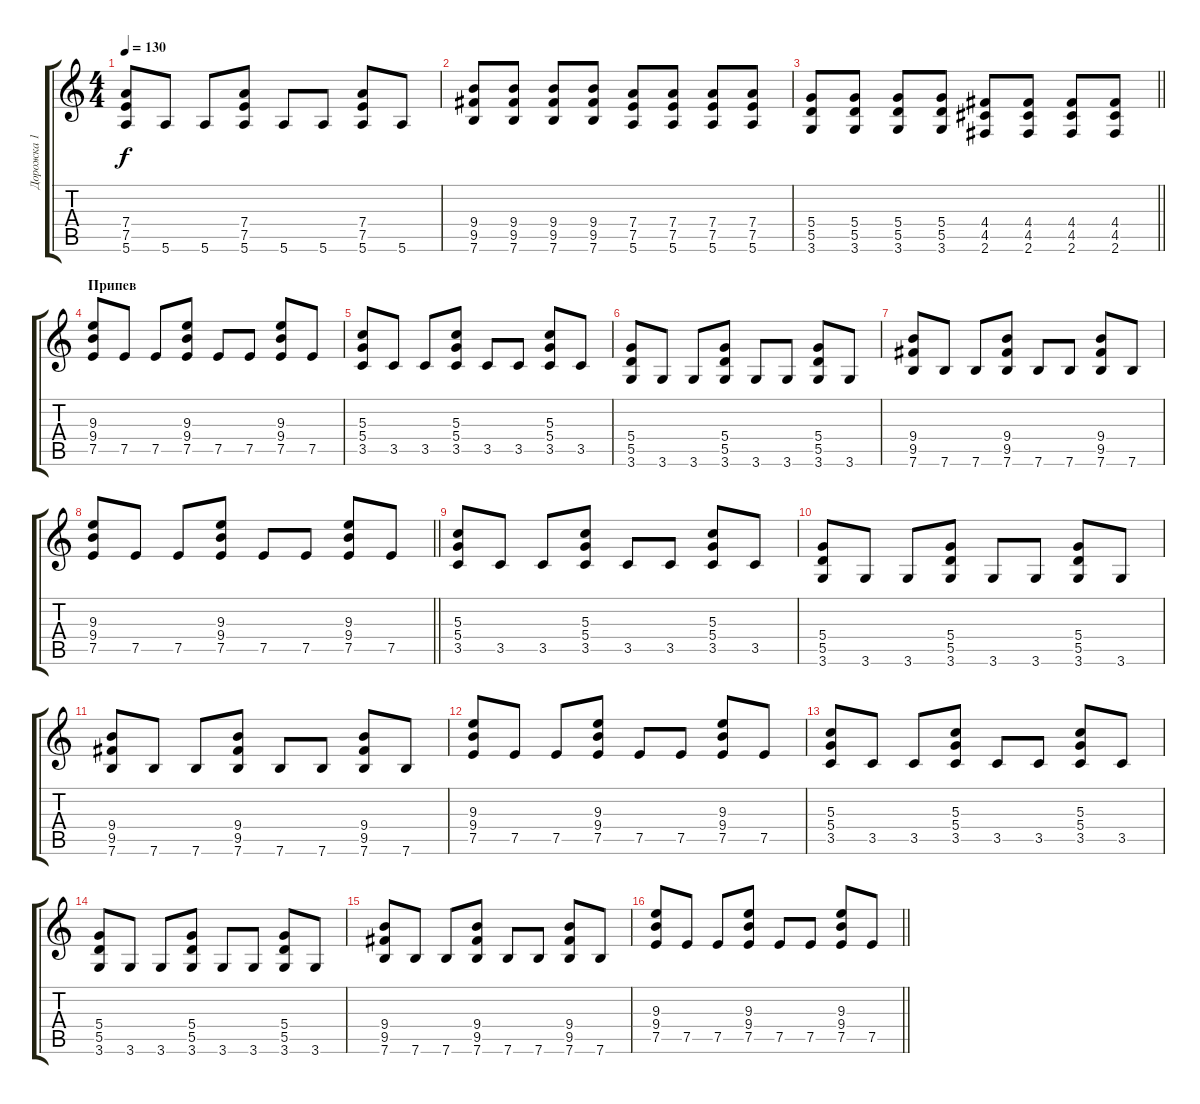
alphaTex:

\track ("Дорожка 1" "Дорожка 1") {instrument overdrivenguitar}
\staff {score tabs}
\tuning (E4 B3 G3 D3 A2 E2) {hide}
\ts (4 4)
\tempo 130
\clef g2
\ks c
(7.4 7.5 5.6).8{dy f} 5.6.8 5.6.8 (7.4 7.5 5.6).8 5.6.8 5.6.8 (7.4 7.5 5.6).8 5.6.8 |
(9.4 9.5 7.6).8 (9.4 9.5 7.6).8 (9.4 9.5 7.6).8 (9.4 9.5 7.6).8 (7.4 7.5 5.6).8 (7.4 7.5 5.6).8 (7.4 7.5 5.6).8 (7.4 7.5 5.6).8 |
\barLineRight lightlight
(5.4 5.5 3.6).8 (5.4 5.5 3.6).8 (5.4 5.5 3.6).8 (5.4 5.5 3.6).8 (4.4 4.5 2.6).8 (4.4 4.5 2.6).8 (4.4 4.5 2.6).8 (4.4 4.5 2.6).8 |
\section ("" "Припев")
(9.3 9.4 7.5).8 7.5.8 7.5.8 (9.3 9.4 7.5).8 7.5.8 7.5.8 (9.3 9.4 7.5).8 7.5.8 |
(5.3 5.4 3.5).8 3.5.8 3.5.8 (5.3 5.4 3.5).8 3.5.8 3.5.8 (5.3 5.4 3.5).8 3.5.8 |
(5.4 5.5 3.6).8 3.6.8 3.6.8 (5.4 5.5 3.6).8 3.6.8 3.6.8 (5.4 5.5 3.6).8 3.6.8 |
(9.4 9.5 7.6).8 7.6.8 7.6.8 (9.4 9.5 7.6).8 7.6.8 7.6.8 (9.4 9.5 7.6).8 7.6.8 |
\barLineRight lightlight
(9.3 9.4 7.5).8 7.5.8 7.5.8 (9.3 9.4 7.5).8 7.5.8 7.5.8 (9.3 9.4 7.5).8 7.5.8 |
(5.3 5.4 3.5).8 3.5.8 3.5.8 (5.3 5.4 3.5).8 3.5.8 3.5.8 (5.3 5.4 3.5).8 3.5.8 |
(5.4 5.5 3.6).8 3.6.8 3.6.8 (5.4 5.5 3.6).8 3.6.8 3.6.8 (5.4 5.5 3.6).8 3.6.8 |
(9.4 9.5 7.6).8 7.6.8 7.6.8 (9.4 9.5 7.6).8 7.6.8 7.6.8 (9.4 9.5 7.6).8 7.6.8 |
(9.3 9.4 7.5).8 7.5.8 7.5.8 (9.3 9.4 7.5).8 7.5.8 7.5.8 (9.3 9.4 7.5).8 7.5.8 |
(5.3 5.4 3.5).8 3.5.8 3.5.8 (5.3 5.4 3.5).8 3.5.8 3.5.8 (5.3 5.4 3.5).8 3.5.8 |
(5.4 5.5 3.6).8 3.6.8 3.6.8 (5.4 5.5 3.6).8 3.6.8 3.6.8 (5.4 5.5 3.6).8 3.6.8 |
(9.4 9.5 7.6).8 7.6.8 7.6.8 (9.4 9.5 7.6).8 7.6.8 7.6.8 (9.4 9.5 7.6).8 7.6.8 |
\barLineRight lightlight
(9.3 9.4 7.5).8 7.5.8 7.5.8 (9.3 9.4 7.5).8 7.5.8 7.5.8 (9.3 9.4 7.5).8 7.5.8
